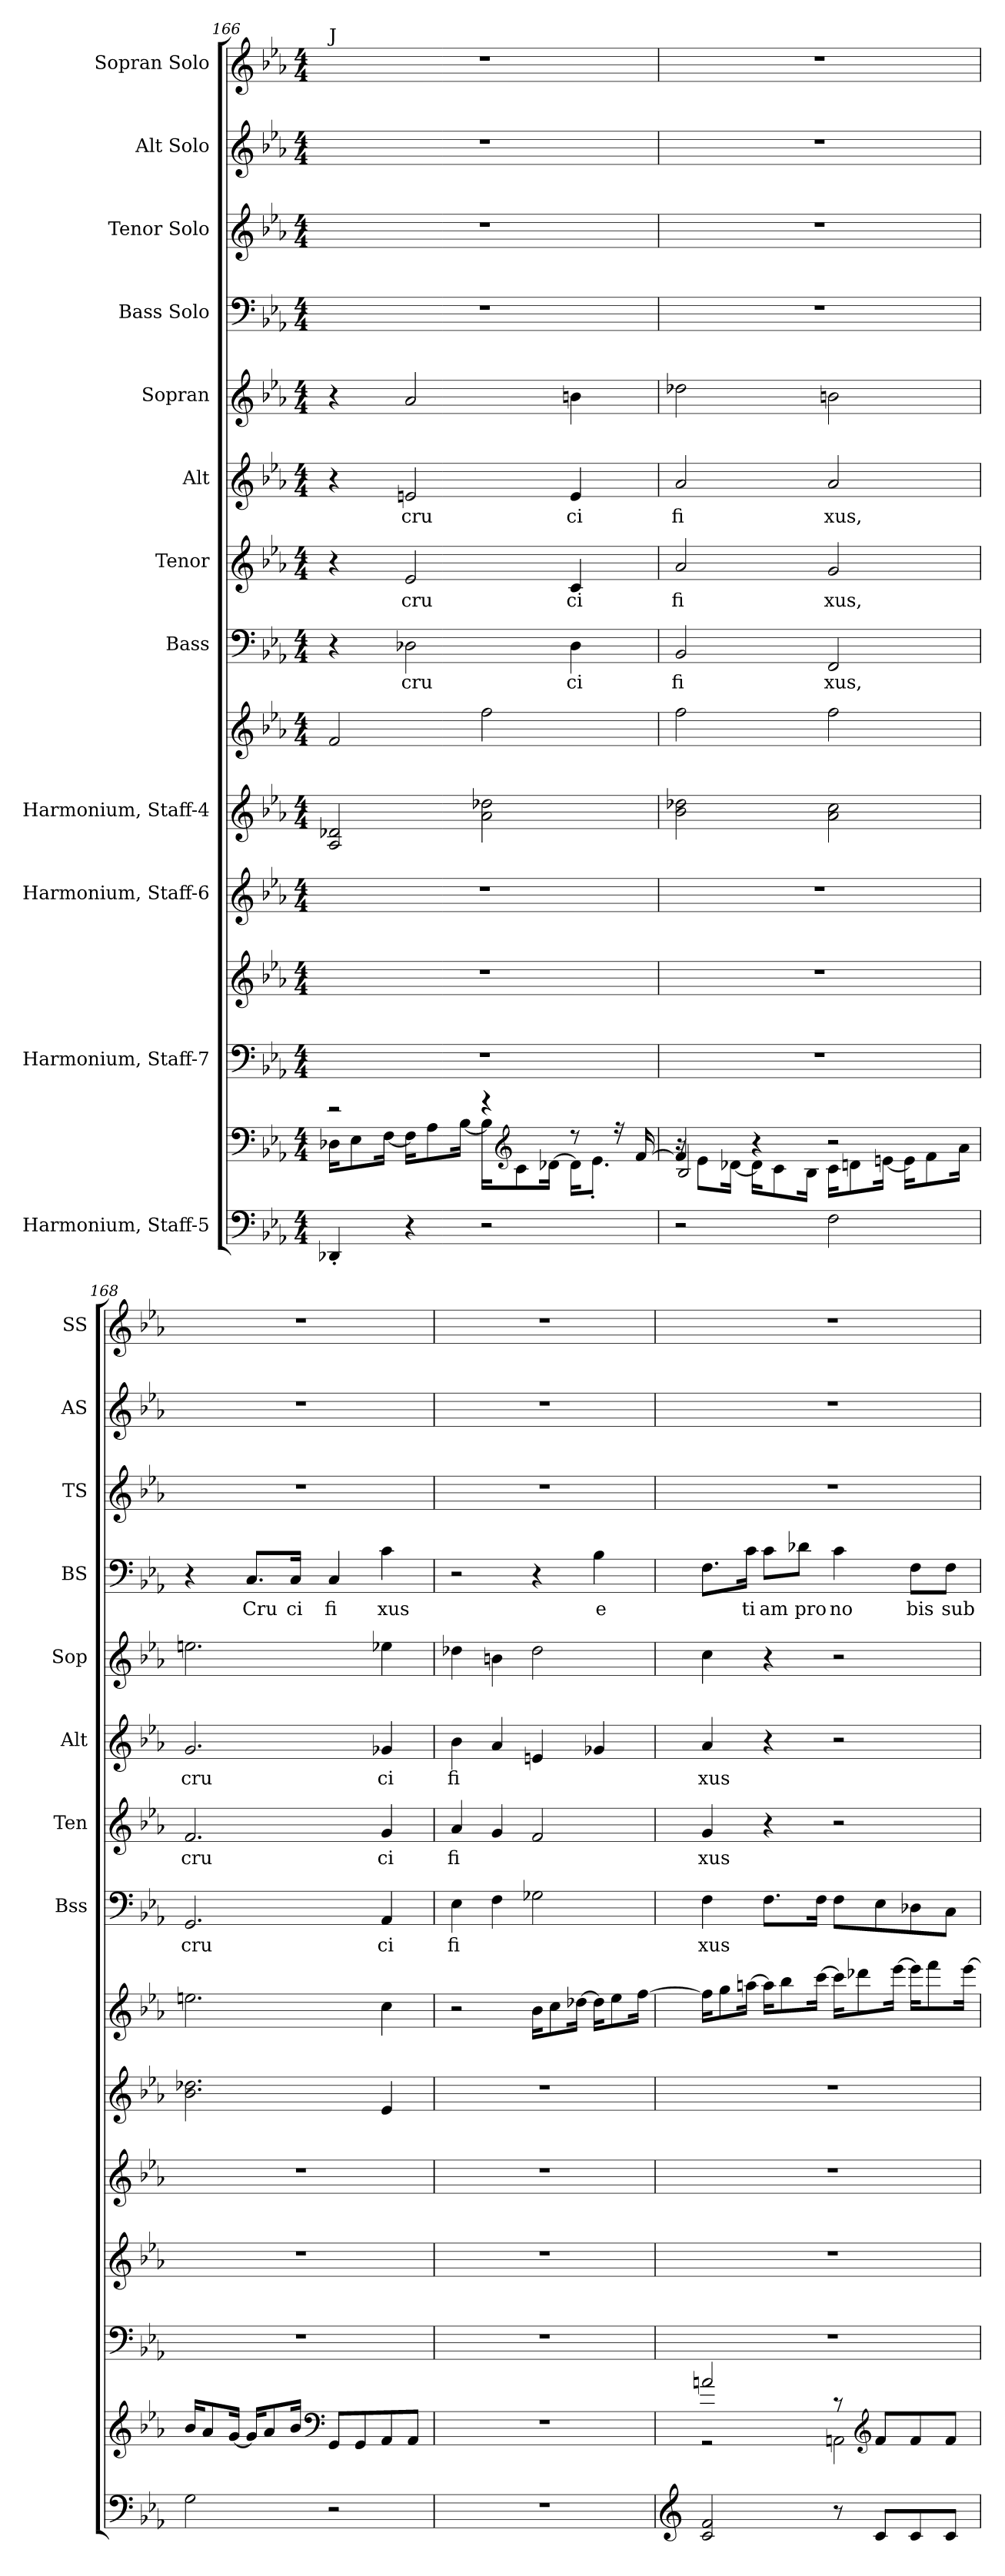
**kern	**kern	**kern	**kern	**kern	**kern	**kern	**kern	**text	**kern	**text	**kern	**text	**kern	**kern	**text	**kern	**kern	**kern
*part12	*part12	*part11	*part11	*part10	*part9	*part9	*part8	*part8	*part7	*part7	*part6	*part6	*part5	*part4	*part4	*part3	*part2	*part1
*staff15	*staff14	*staff13	*staff12	*staff11	*staff10	*staff9	*staff8	*staff8	*staff7	*staff7	*staff6	*staff6	*staff5	*staff4	*staff4	*staff3	*staff2	*staff1
*I"Harmonium, Staff-5	*	*I"Harmonium, Staff-7	*	*I"Harmonium, Staff-6	*I"Harmonium, Staff-4	*	*I"Bass	*	*I"Tenor	*	*I"Alt	*	*I"Sopran	*I"Bass Solo	*	*I"Tenor Solo	*I"Alt Solo	*I"Sopran Solo
*	*	*	*	*	*	*	*I'Bss	*	*I'Ten	*	*I'Alt	*	*I'Sop	*I'BS	*	*I'TS	*I'AS	*I'SS
!!LO:PB:g=z
*clefF4	*clefF4	*clefF4	*clefG2	*clefG2	*clefG2	*clefG2	*clefF4	*	*clefG2	*	*clefG2	*	*clefG2	*clefF4	*	*clefG2	*clefG2	*clefG2
*	*	*	*	*	*	*	*	*	*ITrd4c7	*	*ITrd2c3	*	*ITrd2c3	*	*	*ITrd4c7	*	*ITrd2c3
*k[b-e-a-]	*k[b-e-a-]	*k[b-e-a-]	*k[b-e-a-]	*k[b-e-a-]	*k[b-e-a-]	*k[b-e-a-]	*k[b-e-a-]	*	*k[b-e-a-d-]	*	*k[]	*	*k[]	*k[b-e-a-]	*	*k[b-e-a-d-]	*k[b-e-a-]	*k[]
*M4/4	*M4/4	*M4/4	*M4/4	*M4/4	*M4/4	*M4/4	*M4/4	*	*M4/4	*	*M4/4	*	*M4/4	*M4/4	*	*M4/4	*M4/4	*M4/4
=166	=166	=166	=166	=166	=166	=166	=166	=166	=166	=166	=166	=166	=166	=166	=166	=166	=166	=166
*	*^	*	*	*	*	*	*	*	*	*	*	*	*	*	*	*	*	*
!	!	!	!	!	!	!	!	!	!	!	!	!	!	!	!	!	!	!	!LO:TX:a:t=J
4DD-X'/	2r	16D-X\KL	1r	1r	1r	2A-/ 2d-X/	2f/	4r	.	4r	.	4r	.	4r	1r	.	1r	1r	1r
.	.	8E-\	.	.	.	.	.	.	.	.	.	.	.	.	.	.	.	.	.
.	.	[16F\Jk	.	.	.	.	.	.	.	.	.	.	.	.	.	.	.	.	.
4r	.	16F\KL]	.	.	.	.	.	2D-X\	cru	2A-/	cru	2c#X/	cru	2f/	.	.	.	.	.
.	.	8A-\	.	.	.	.	.	.	.	.	.	.	.	.	.	.	.	.	.
.	.	[16B-\Jk	.	.	.	.	.	.	.	.	.	.	.	.	.	.	.	.	.
2r	4r	16B-\KL]	.	.	.	2a-\ 2dd-X\	2ff\	.	.	.	.	.	.	.	.	.	.	.	.
*	*clefG2	*	*	*	*	*	*	*	*	*	*	*	*	*	*	*	*	*	*
.	.	8c\	.	.	.	.	.	.	.	.	.	.	.	.	.	.	.	.	.
.	.	[16d-X\Jk	.	.	.	.	.	.	.	.	.	.	.	.	.	.	.	.	.
.	8r	16d-\KL]	.	.	.	.	.	4D-\	ci	4F/	ci	4c#/	ci	4g#X\	.	.	.	.	.
.	.	8.e-'\J	.	.	.	.	.	.	.	.	.	.	.	.	.	.	.	.	.
.	16r	.	.	.	.	.	.	.	.	.	.	.	.	.	.	.	.	.	.
.	[16f/	.	.	.	.	.	.	.	.	.	.	.	.	.	.	.	.	.	.
=167	=167	=167	=167	=167	=167	=167	=167	=167	=167	=167	=167	=167	=167	=167	=167	=167	=167	=167	=167
*	*	*^	*	*	*	*	*	*	*	*	*	*	*	*	*	*	*	*	*
2r	4f/]	16r	2B-/	1r	1r	1r	2b-\ 2dd-X\	2ff\	2BB-/	fi	2d-/	fi	2f/	fi	2b-X\	1r	.	1r	1r	1r
.	.	8e-\L	.	.	.	.	.	.	.	.	.	.	.	.	.	.	.	.	.	.
.	.	[16d-X\Jk	.	.	.	.	.	.	.	.	.	.	.	.	.	.	.	.	.	.
.	4r	16d-\KL]	.	.	.	.	.	.	.	.	.	.	.	.	.	.	.	.	.	.
.	.	8c\	.	.	.	.	.	.	.	.	.	.	.	.	.	.	.	.	.	.
.	.	16B-\Jk	.	.	.	.	.	.	.	.	.	.	.	.	.	.	.	.	.	.
2F\	2r	16c\KL	2r	.	.	.	2a-\ 2cc\	2ff\	2FF/	xus,	2c/	xus,	2f/	xus,	2g#X\	.	.	.	.	.
.	.	8dn\	.	.	.	.	.	.	.	.	.	.	.	.	.	.	.	.	.	.
.	.	[16en\Jk	.	.	.	.	.	.	.	.	.	.	.	.	.	.	.	.	.	.
.	.	16e\KL]	.	.	.	.	.	.	.	.	.	.	.	.	.	.	.	.	.	.
.	.	8f\	.	.	.	.	.	.	.	.	.	.	.	.	.	.	.	.	.	.
.	.	16a-\Jk	.	.	.	.	.	.	.	.	.	.	.	.	.	.	.	.	.	.
*	*v	*v	*v	*	*	*	*	*	*	*	*	*	*	*	*	*	*	*	*	*
=168	=168	=168	=168	=168	=168	=168	=168	=168	=168	=168	=168	=168	=168	=168	=168	=168	=168	=168
2G\	16b-/KL	1r	1r	1r	2.b-\ 2.dd-X\	2.een\	2.GG/	cru	2.B-/	cru	2.e/	cru	2.cc#X\	4r	.	1r	1r	1r
.	8a-/	.	.	.	.	.	.	.	.	.	.	.	.	.	.	.	.	.
.	[16g/Jk	.	.	.	.	.	.	.	.	.	.	.	.	.	.	.	.	.
.	16g/KL]	.	.	.	.	.	.	.	.	.	.	.	.	8.C/L	Cru	.	.	.
.	8a-/	.	.	.	.	.	.	.	.	.	.	.	.	.	.	.	.	.
.	16b-/Jk	.	.	.	.	.	.	.	.	.	.	.	.	16C/Jk	ci	.	.	.
*	*clefF4	*	*	*	*	*	*	*	*	*	*	*	*	*	*	*	*	*
2r	8GG/L	.	.	.	.	.	.	.	.	.	.	.	.	4C/	fi	.	.	.
.	8GG/	.	.	.	.	.	.	.	.	.	.	.	.	.	.	.	.	.
.	8AA-/	.	.	.	4e-/	4cc\	4AA-/	ci	4c/	ci	4e-X/	ci	4ccn\	4c\	xus	.	.	.
.	8AA-/J	.	.	.	.	.	.	.	.	.	.	.	.	.	.	.	.	.
=169	=169	=169	=169	=169	=169	=169	=169	=169	=169	=169	=169	=169	=169	=169	=169	=169	=169	=169
1r	1r	1r	1r	1r	1r	2r	4E-\	fi	4d-/	fi	4g\	fi	4b-X\	2r	.	1r	1r	1r
.	.	.	.	.	.	.	4F\	.	4c/	.	4f/	.	4g#X\	.	.	.	.	.
.	.	.	.	.	.	16b-\KL	2G-X\	.	2B-/	.	4c#X/	.	2b-\	4r	.	.	.	.
.	.	.	.	.	.	8cc\	.	.	.	.	.	.	.	.	.	.	.	.
.	.	.	.	.	.	[16dd-X\Jk	.	.	.	.	.	.	.	.	.	.	.	.
.	.	.	.	.	.	16dd-\KL]	.	.	.	.	4e-X/	.	.	4B-\	e	.	.	.
.	.	.	.	.	.	8ee-\	.	.	.	.	.	.	.	.	.	.	.	.
.	.	.	.	.	.	[16ff\Jk	.	.	.	.	.	.	.	.	.	.	.	.
!!LO:PB:g=z
=170	=170	=170	=170	=170	=170	=170	=170	=170	=170	=170	=170	=170	=170	=170	=170	=170	=170	=170
*clefG2	*	*	*	*	*	*	*	*	*	*	*	*	*	*	*	*	*	*
*	*^	*	*	*	*	*	*	*	*	*	*	*	*	*	*	*	*	*
2c/ 2f/	2an/	2r	1r	1r	1r	1r	16ff\KL]	4F\	xus	4c/	xus	4f/	xus	4a\	8.F\L	.	1r	1r	1r
.	.	.	.	.	.	.	8gg\	.	.	.	.	.	.	.	.	.	.	.	.
.	.	.	.	.	.	.	[16aan\Jk	.	.	.	.	.	.	.	16c\Jk	ti	.	.	.
.	.	.	.	.	.	.	16aa\KL]	8.F\L	.	4r	.	4r	.	4r	8c\L	am	.	.	.
.	.	.	.	.	.	.	8bb-\	.	.	.	.	.	.	.	.	.	.	.	.
.	.	.	.	.	.	.	.	.	.	.	.	.	.	.	8d-X\J	pro	.	.	.
.	.	.	.	.	.	.	[16ccc\Jk	16F\Jk	.	.	.	.	.	.	.	.	.	.	.
8r	8r	2AAn\	.	.	.	.	16ccc\KL]	8F\L	.	2r	.	2r	.	2r	4c\	no	.	.	.
.	.	.	.	.	.	.	8ddd-X\	.	.	.	.	.	.	.	.	.	.	.	.
*	*clefG2	*	*	*	*	*	*	*	*	*	*	*	*	*	*	*	*	*	*
8c/L	8f/L	.	.	.	.	.	.	8E-\	.	.	.	.	.	.	.	.	.	.	.
.	.	.	.	.	.	.	[16eee-\Jk	.	.	.	.	.	.	.	.	.	.	.	.
8c/	8f/	.	.	.	.	.	16eee-\KL]	8D-X\	.	.	.	.	.	.	8F\L	bis	.	.	.
.	.	.	.	.	.	.	8fff\	.	.	.	.	.	.	.	.	.	.	.	.
8c/J	8f/J	.	.	.	.	.	.	8C\J	.	.	.	.	.	.	8F\J	sub	.	.	.
.	.	.	.	.	.	.	[16eee-\Jk	.	.	.	.	.	.	.	.	.	.	.	.
*	*v	*v	*	*	*	*	*	*	*	*	*	*	*	*	*	*	*	*	*
=	=	=	=	=	=	=	=	=	=	=	=	=	=	=	=	=	=	=
*-	*-	*-	*-	*-	*-	*-	*-	*-	*-	*-	*-	*-	*-	*-	*-	*-	*-	*-
